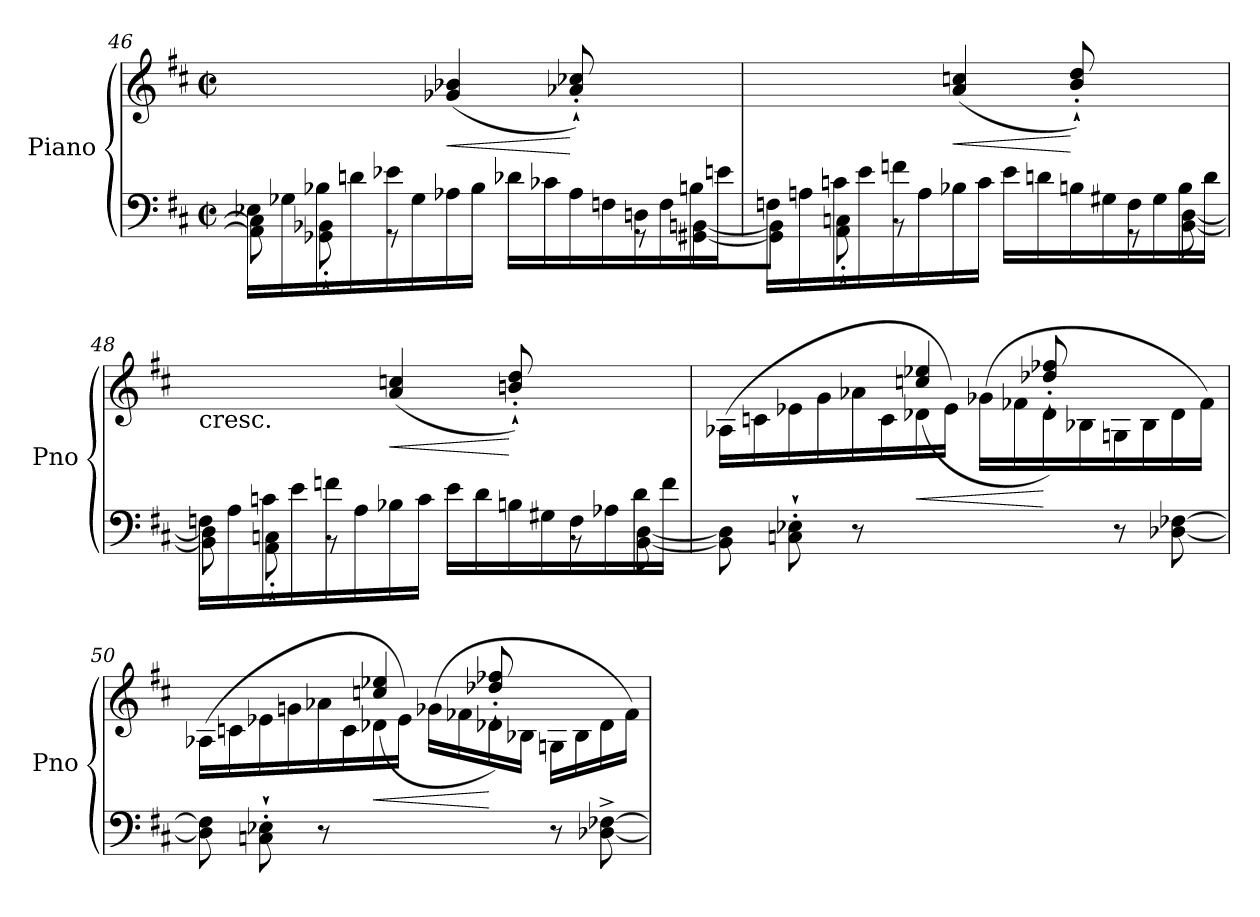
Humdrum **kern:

**kern	**kern	**dynam
*part1	*part1	*part1
*staff2	*staff1	*staff1/2
*I"Piano	*	*
*I'Pno	*	*
*clefF4	*clefG2	*
*k[f#c#]	*k[f#c#]	*
*M4/4	*M4/4	*
*met(c|)	*met(c|)	*
=46	=46	=46
*^	*	*
16E-X\LL	8AA-\] 8C-\]	4.ryy	.
16G-X\	.	.	.
16B-X\	8GG-X\'` 8BB-X\'`	.	.
16dn\	.	.	.
16e-X\	8r	.	.
16G-\	.	.	.
!	!	!	!LO:HP:b
16A-X\	4.ryy	(>4g-X/ 4b-X/	<
16B-\JJ	.	.	.
16d-X\LL	.	.	.
16c-X\	.	.	.
16A-\	.	8a-X/'` 8cc-X/'`)	[
16Fn\	.	.	.
16Dn\	8rGG	4ryy	.
16F\	.	.	.
16Bn\	[8GG#X\ [8BBn\L	.	.
16en\JJ	.	.	.
!!LO:LB:g=z
=47	=47	=47	=47
16Fn\LL	8GG#\] 8BB\]J	4.ryy	.
16An\	.	.	.
16cn\	8AA\'` 8Cn\'`	.	.
16e\	.	.	.
16fn\	8r	.	.
16A\	.	.	.
!	!	!	!LO:HP:b
16B-X\	4.ryy	(>4a/ 4ccn/	<
16c\JJ	.	.	.
16e\LL	.	.	.
16dn\	.	.	.
16Bn\	.	8b/'` 8dd/'`)	[
16G#X\	.	.	.
16F\	8rGG	4ryy	.
16G#\	.	.	.
16B\	[8BB\ [8D\	.	.
16d\JJ	.	.	.
=48	=48	=48	=48
!	!	!LO:TX:b:t=cresc.	!
16Fn\LL	8BB\] 8D\]	4.ryy	.
16A\	.	.	.
16cn\	8AA\'` 8Cn\'`	.	.
16e\	.	.	.
16fn\	8r	.	.
16A\	.	.	.
!	!	!	!LO:HP:b
16B-X\	4.ryy	(>4a/ 4ccn/	<
16c\JJ	.	.	.
16e\LL	.	.	.
16d\	.	.	.
16Bn\	.	8bn/'` 8dd/'`)	[
16G#X\	.	.	.
16F\	8rBB	4ryy	.
16A-X\	.	.	.
16d\	[8BB\ [8D\	.	.
16f\JJ	.	.	.
*v	*v	*	*
!!LO:LB:g=z
=49	=49	=49
*	*^	*
8BB\] 8D\]	(16A-X\LL	4.ryy	.
.	16cn\	.	.
8Cn\'` 8E-X\'`	16e-X\	.	.
.	16g\	.	.
8r	16a-X\	.	.
.	16c\	.	.
!	!	!	!LO:HP:b
4.ryy	16d-X\	(>4ccn/ 4ee-X/	<
.	16e-\JJ)	.	.
.	(16g-X\LL	.	.
.	16f-X\	.	.
.	16d-\	8dd-X/'` 8ff-X/'`)	[
.	16B-X\	.	.
8r	16Gn\	4ryy	.
.	16B-\	.	.
[8D-X\ [8F-X\	16d-\	.	.
.	16f-\JJ)	.	.
=50	=50	=50	=50
8D-\] 8F-\]	(16A-X\LL	4.ryy	.
.	16cn\	.	.
8Cn\'` 8E-X\'`	16e-X\	.	.
.	16gn\	.	.
8r	16a-X\	.	.
.	16c\	.	.
!	!	!	!LO:HP:b
4.ryy	16d-X\	(>4ccn/ 4ee-X/	<
.	16e-\JJ)	.	.
.	(16g-X\LL	.	.
.	16f-X\	.	.
.	16d-X\	8dd-X/'` 8ff-X/'`)	[
.	16B-X\JJ	.	.
8r	16Gn\LL	4ryy	.
.	16B-\	.	.
[8D-X\^ [8F-X\^	16d-\	.	.
.	16f-\JJ)	.	.
*	*v	*v	*
=	=	=
*-	*-	*-
